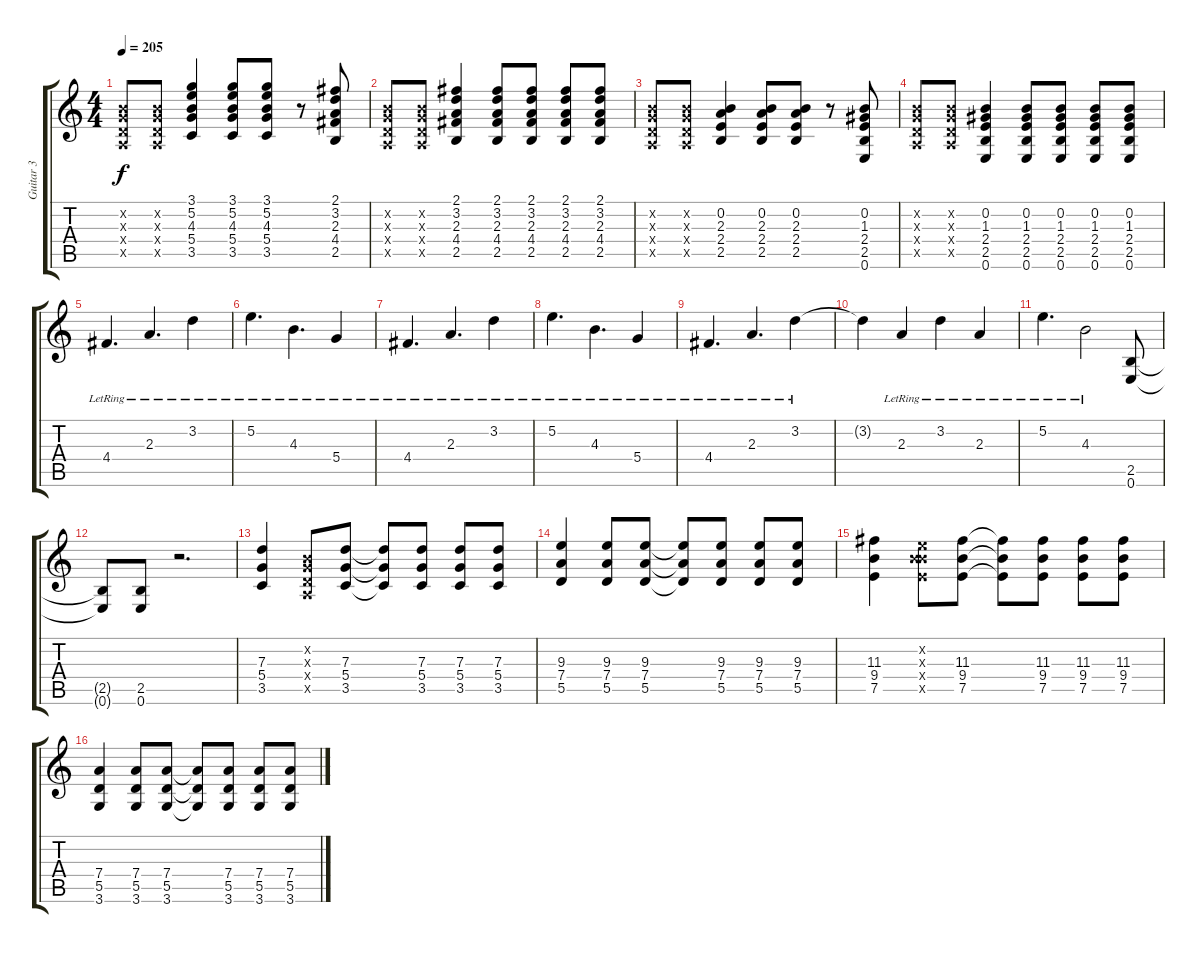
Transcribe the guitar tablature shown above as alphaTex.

\track ("Guitar 3" "Guitar 3") {instrument distortionguitar}
\staff {score tabs}
\tuning (E4 B3 G3 D3 A2 E2) {hide}
\ts (4 4)
\tempo 205
\clef g2
\ks c
(0.2{x} 0.3{x} 0.4{x} 0.5{x}).8{dy f} (0.2{x} 0.3{x} 0.4{x} 0.5{x}).8 (3.1 5.2 4.3 5.4 3.5).4 (3.1 5.2 4.3 5.4 3.5).8 (3.1 5.2 4.3 5.4 3.5).8 r.8 (2.1 3.2 2.3 4.4 2.5).8 |
(0.2{x} 0.3{x} 0.4{x} 0.5{x}).8 (0.2{x} 0.3{x} 0.4{x} 0.5{x}).8 (2.1 3.2 2.3 4.4 2.5).4 (2.1 3.2 2.3 4.4 2.5).8 (2.1 3.2 2.3 4.4 2.5).8 (2.1 3.2 2.3 4.4 2.5).8 (2.1 3.2 2.3 4.4 2.5).8 |
(0.2{x} 0.3{x} 0.4{x} 0.5{x}).8 (0.2{x} 0.3{x} 0.4{x} 0.5{x}).8 (0.2 2.3 2.4 2.5).4 (0.2 2.3 2.4 2.5).8 (0.2 2.3 2.4 2.5).8 r.8 (0.2 1.3 2.4 2.5 0.6).8 |
(0.2{x} 0.3{x} 0.4{x} 0.5{x}).8 (0.2{x} 0.3{x} 0.4{x} 0.5{x}).8 (0.2 1.3 2.4 2.5 0.6).4 (0.2 1.3 2.4 2.5 0.6).8 (0.2 1.3 2.4 2.5 0.6).8 (0.2 1.3 2.4 2.5 0.6).8 (0.2 1.3 2.4 2.5 0.6).8 |
4.4{lr}.4{d} 2.3{lr}.4{d} 3.2{lr}.4 |
5.2{lr}.4{d} 4.3{lr}.4{d} 5.4{lr}.4 |
4.4{lr}.4{d} 2.3{lr}.4{d} 3.2{lr}.4 |
5.2{lr}.4{d} 4.3{lr}.4{d} 5.4{lr}.4 |
4.4{lr}.4{d} 2.3{lr}.4{d} 3.2{lr}.4 |
3.2{t}.4 2.3{lr}.4 3.2{lr}.4 2.3{lr}.4 |
5.2{lr}.4{d} 4.3{lr}.2 (2.5 0.6).8 |
(2.5{t} 0.6{t}).8 (2.5 0.6).8 r.2{d} |
(7.3 5.4 3.5).4 (0.2{x} 0.3{x} 0.4{x} 0.5{x}).8 (7.3 5.4 3.5).8 (7.3{t} 5.4{t} 3.5{t}).8 (7.3 5.4 3.5).8 (7.3 5.4 3.5).8 (7.3 5.4 3.5).8 |
(9.3 7.4 5.5).4 (9.3 7.4 5.5).8 (9.3 7.4 5.5).8 (9.3{t} 7.4{t} 5.5{t}).8 (9.3 7.4 5.5).8 (9.3 7.4 5.5).8 (9.3 7.4 5.5).8 |
(11.3 9.4 7.5).4 (0.2{x} 9.3{x} 9.4{x} 7.5{x}).8 (11.3 9.4 7.5).8 (11.3{t} 9.4{t} 7.5{t}).8 (11.3 9.4 7.5).8 (11.3 9.4 7.5).8 (11.3 9.4 7.5).8 |
(7.4 5.5 3.6).4 (7.4 5.5 3.6).8 (7.4 5.5 3.6).8 (7.4{t} 5.5{t} 3.6{t}).8 (7.4 5.5 3.6).8 (7.4 5.5 3.6).8 (7.4 5.5 3.6).8
